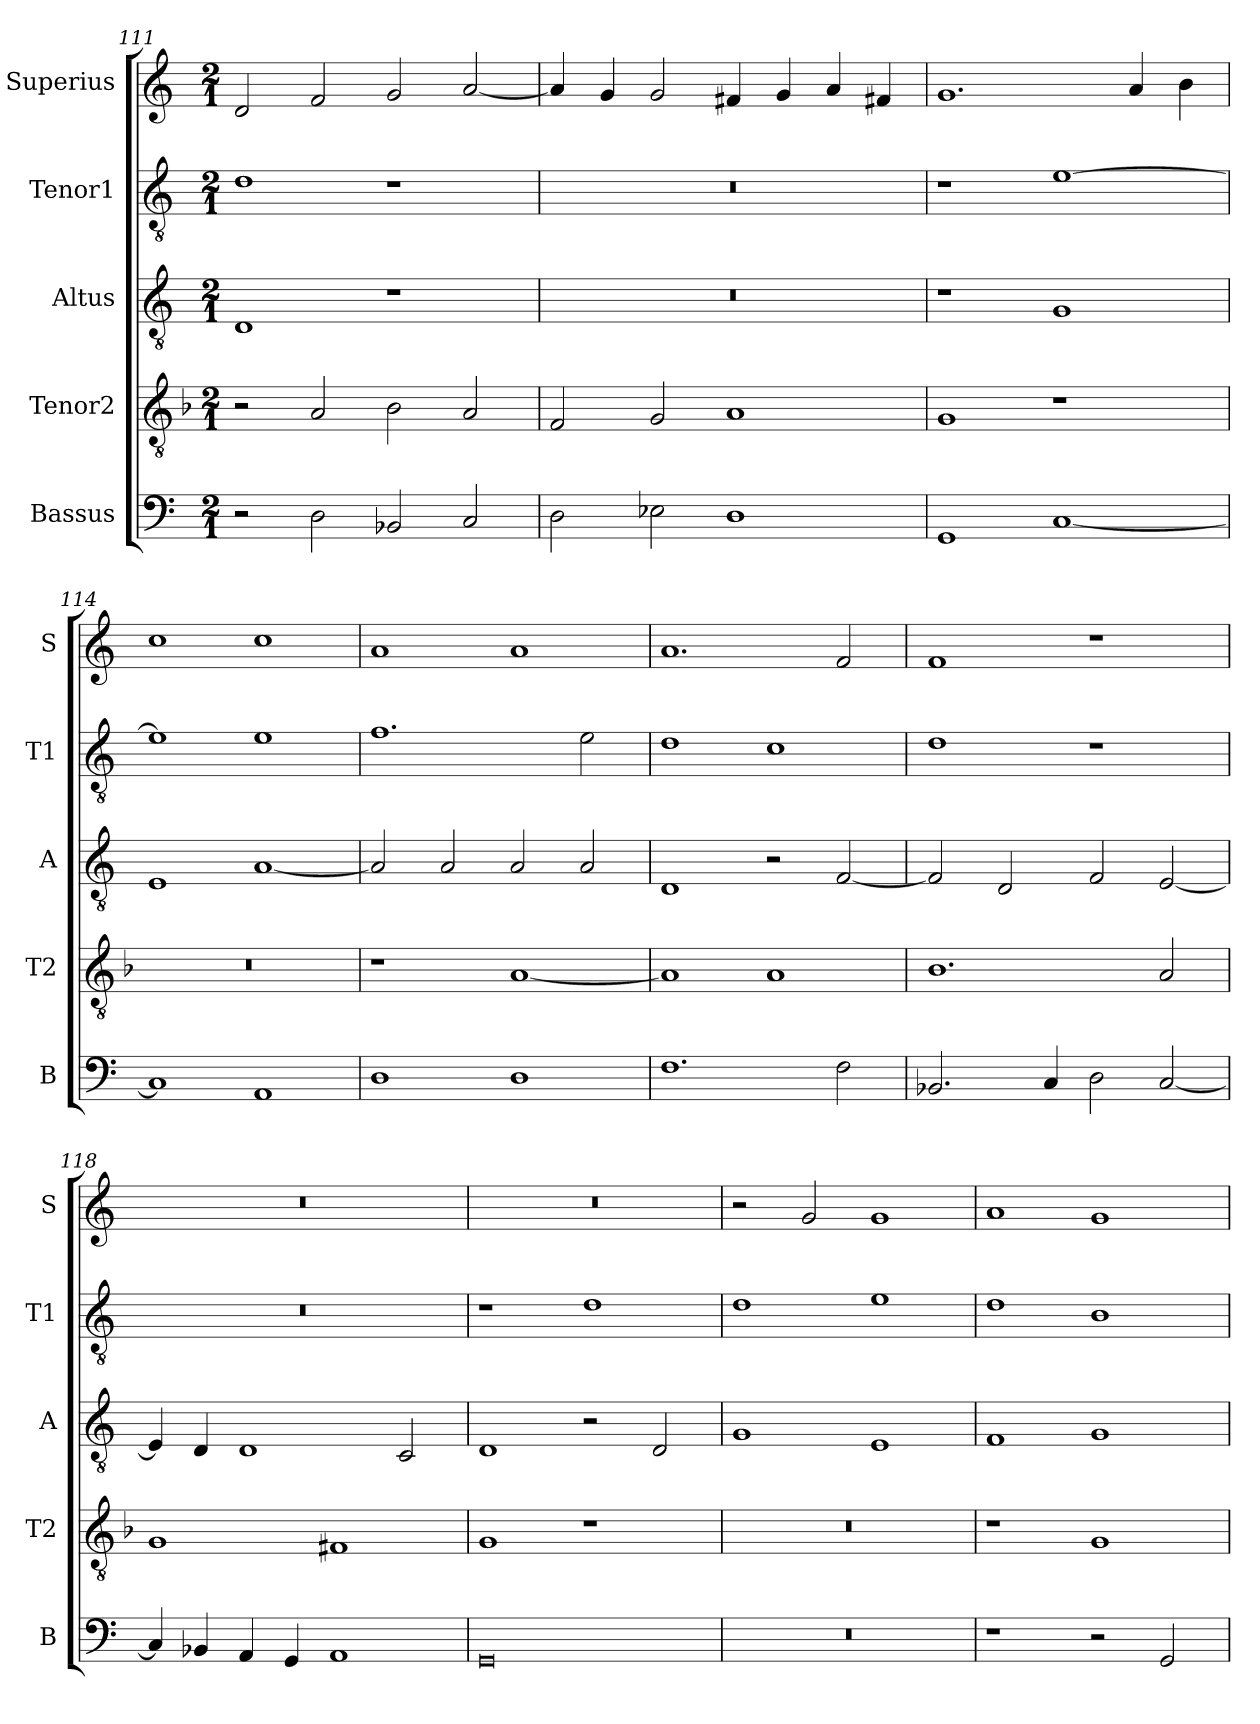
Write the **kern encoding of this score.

**kern	**kern	**kern	**kern	**kern
*part5	*part4	*part3	*part2	*part1
*staff5	*staff4	*staff3	*staff2	*staff1
*I"Bassus	*I"Tenor2	*I"Altus	*I"Tenor1	*I"Superius
*I'B	*I'T2	*I'A	*I'T1	*I'S
*clefF4	*clefGv2	*clefGv2	*clefGv2	*clefG2
*k[]	*k[b-]	*k[]	*k[]	*k[]
*M2/1	*M2/1	*M2/1	*M2/1	*M2/1
=111	=111	=111	=111	=111
2r	2r	1D	1d	2d/
2D\	2A/	.	.	2f/
2BB-X/	2B-\	1r	1r	2g/
2C/	2A/	.	.	[2a/
=112	=112	=112	=112	=112
2D\	2F/	0r	0r	4a/]
.	.	.	.	4g/
2E-X\	2G/	.	.	2g/
1D	1A	.	.	4f#X/
.	.	.	.	4g/
.	.	.	.	4a/
.	.	.	.	4f#X/
=113	=113	=113	=113	=113
1GG	1G	1r	1r	1.g
[1C	1r	1G	[1e	.
.	.	.	.	4a/
.	.	.	.	4b\
=114	=114	=114	=114	=114
1C]	0r	1E	1e]	1cc
1AA	.	[1A	1e	1cc
=115	=115	=115	=115	=115
1D	1r	2A/]	1.f	1a
.	.	2A/	.	.
1D	[1A	2A/	.	1a
.	.	2A/	2e\	.
=116	=116	=116	=116	=116
1.F	1A]	1D	1d	1.a
.	1A	2r	1c	.
2F\	.	[2F/	.	2f/
=117	=117	=117	=117	=117
2.BB-X/	1.B-	2F/]	1d	1f
.	.	2D/	.	.
4C/	.	.	.	.
2D\	.	2F/	1r	1r
[2C/	2A/	[2E/	.	.
=118	=118	=118	=118	=118
4C/]	1G	4E/]	0r	0r
4BB-X/	.	4D/	.	.
4AA/	.	1D	.	.
4GG/	.	.	.	.
1AA	1F#X	.	.	.
.	.	2C/	.	.
=119	=119	=119	=119	=119
0GG	1G	1D	1r	0r
.	1r	2r	1d	.
.	.	2D/	.	.
=120	=120	=120	=120	=120
0r	0r	1G	1d	2r
.	.	.	.	2g/
.	.	1E	1e	1g
=121	=121	=121	=121	=121
1r	1r	1F	1d	1a
2r	1G	1G	1B	1g
2GG/	.	.	.	.
=	=	=	=	=
*-	*-	*-	*-	*-
